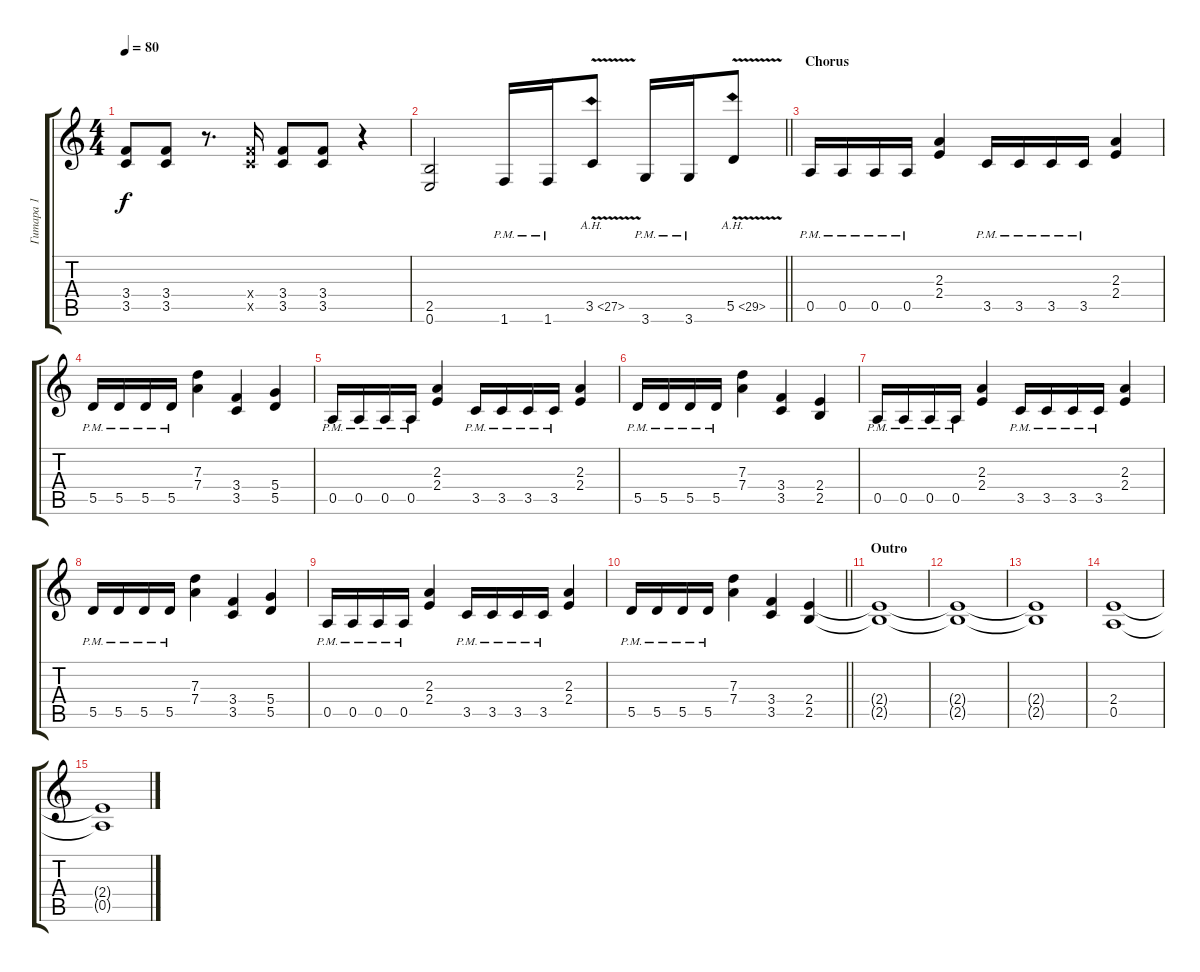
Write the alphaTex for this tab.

\track ("Гитара 1" "Гитара 1") {instrument distortionguitar}
\staff {score tabs}
\tuning (E4 B3 G3 D3 A2 E2) {hide}
\ts (4 4)
\tempo 80
\clef g2
\ks aminor
(3.4 3.5).8{dy f} (3.4 3.5).8 r.8{d} (3.4{x} 3.5{x}).16 (3.4 3.5).8 (3.4 3.5).8 r.4 |
\barLineRight lightlight
(2.5 0.6).2 1.6{pm}.16 1.6{pm}.16 3.5{ah 24 v}.8 3.6{pm}.16 3.6{pm}.16 5.5{ah 24 v}.8 |
\section ("" "Chorus")
0.5{pm}.16 0.5{pm}.16 0.5{pm}.16 0.5{pm}.16 (2.3 2.4).4 3.5{pm}.16 3.5{pm}.16 3.5{pm}.16 3.5{pm}.16 (2.3 2.4).4 |
5.5{pm}.16 5.5{pm}.16 5.5{pm}.16 5.5{pm}.16 (7.3 7.4).4 (3.4 3.5).4 (5.4 5.5).4 |
0.5{pm}.16 0.5{pm}.16 0.5{pm}.16 0.5{pm}.16 (2.3 2.4).4 3.5{pm}.16 3.5{pm}.16 3.5{pm}.16 3.5{pm}.16 (2.3 2.4).4 |
5.5{pm}.16 5.5{pm}.16 5.5{pm}.16 5.5{pm}.16 (7.3 7.4).4 (3.4 3.5).4 (2.4 2.5).4 |
0.5{pm}.16 0.5{pm}.16 0.5{pm}.16 0.5{pm}.16 (2.3 2.4).4 3.5{pm}.16 3.5{pm}.16 3.5{pm}.16 3.5{pm}.16 (2.3 2.4).4 |
5.5{pm}.16 5.5{pm}.16 5.5{pm}.16 5.5{pm}.16 (7.3 7.4).4 (3.4 3.5).4 (5.4 5.5).4 |
0.5{pm}.16 0.5{pm}.16 0.5{pm}.16 0.5{pm}.16 (2.3 2.4).4 3.5{pm}.16 3.5{pm}.16 3.5{pm}.16 3.5{pm}.16 (2.3 2.4).4 |
\barLineRight lightlight
5.5{pm}.16 5.5{pm}.16 5.5{pm}.16 5.5{pm}.16 (7.3 7.4).4 (3.4 3.5).4 (2.4 2.5).4 |
\section ("" "Outro")
(2.4{t} 2.5{t}).1 |
(2.4{t} 2.5{t}).1 |
(2.4{t} 2.5{t}).1 |
(2.4 0.5).1 |
(2.4{t} 0.5{t}).1
